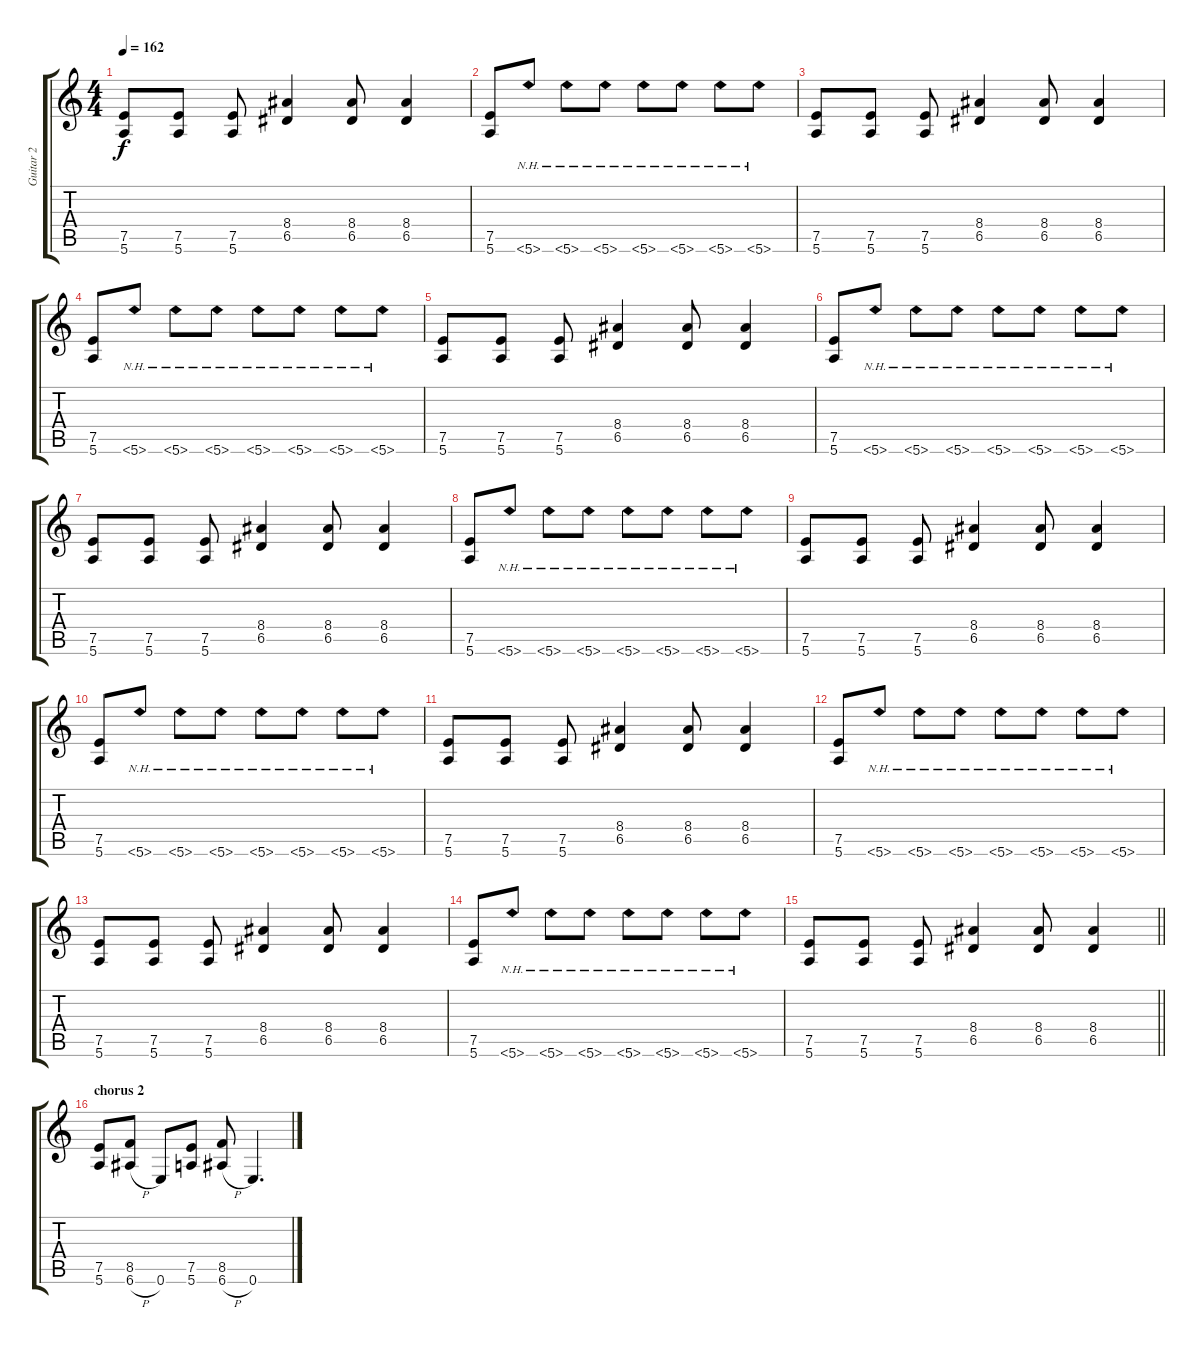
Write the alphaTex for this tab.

\track ("Guitar 2" "Guitar 2") {instrument distortionguitar}
\staff {score tabs}
\tuning (E4 B3 G3 D3 A2 E2) {hide}
\ts (4 4)
\tempo 162
\clef g2
\ks c
(7.5 5.6).8{dy f} (7.5 5.6).8 (7.5 5.6).8 (8.4 6.5).4 (8.4 6.5).8 (8.4 6.5).4 |
(7.5 5.6).8 5.6{nh}.8 5.6{nh}.8 5.6{nh}.8 5.6{nh}.8 5.6{nh}.8 5.6{nh}.8 5.6{nh}.8 |
(7.5 5.6).8 (7.5 5.6).8 (7.5 5.6).8 (8.4 6.5).4 (8.4 6.5).8 (8.4 6.5).4 |
(7.5 5.6).8 5.6{nh}.8 5.6{nh}.8 5.6{nh}.8 5.6{nh}.8 5.6{nh}.8 5.6{nh}.8 5.6{nh}.8 |
(7.5 5.6).8 (7.5 5.6).8 (7.5 5.6).8 (8.4 6.5).4 (8.4 6.5).8 (8.4 6.5).4 |
(7.5 5.6).8 5.6{nh}.8 5.6{nh}.8 5.6{nh}.8 5.6{nh}.8 5.6{nh}.8 5.6{nh}.8 5.6{nh}.8 |
(7.5 5.6).8 (7.5 5.6).8 (7.5 5.6).8 (8.4 6.5).4 (8.4 6.5).8 (8.4 6.5).4 |
(7.5 5.6).8 5.6{nh}.8 5.6{nh}.8 5.6{nh}.8 5.6{nh}.8 5.6{nh}.8 5.6{nh}.8 5.6{nh}.8 |
(7.5 5.6).8 (7.5 5.6).8 (7.5 5.6).8 (8.4 6.5).4 (8.4 6.5).8 (8.4 6.5).4 |
(7.5 5.6).8 5.6{nh}.8 5.6{nh}.8 5.6{nh}.8 5.6{nh}.8 5.6{nh}.8 5.6{nh}.8 5.6{nh}.8 |
(7.5 5.6).8 (7.5 5.6).8 (7.5 5.6).8 (8.4 6.5).4 (8.4 6.5).8 (8.4 6.5).4 |
(7.5 5.6).8 5.6{nh}.8 5.6{nh}.8 5.6{nh}.8 5.6{nh}.8 5.6{nh}.8 5.6{nh}.8 5.6{nh}.8 |
(7.5 5.6).8 (7.5 5.6).8 (7.5 5.6).8 (8.4 6.5).4 (8.4 6.5).8 (8.4 6.5).4 |
(7.5 5.6).8 5.6{nh}.8 5.6{nh}.8 5.6{nh}.8 5.6{nh}.8 5.6{nh}.8 5.6{nh}.8 5.6{nh}.8 |
\barLineRight lightlight
(7.5 5.6).8 (7.5 5.6).8 (7.5 5.6).8 (8.4 6.5).4 (8.4 6.5).8 (8.4 6.5).4 |
\section ("" "chorus 2")
(7.5 5.6).8 (8.5 6.6{h}).8 0.6.8 (7.5 5.6).8 (8.5 6.6{h}).8 0.6.4{d}
